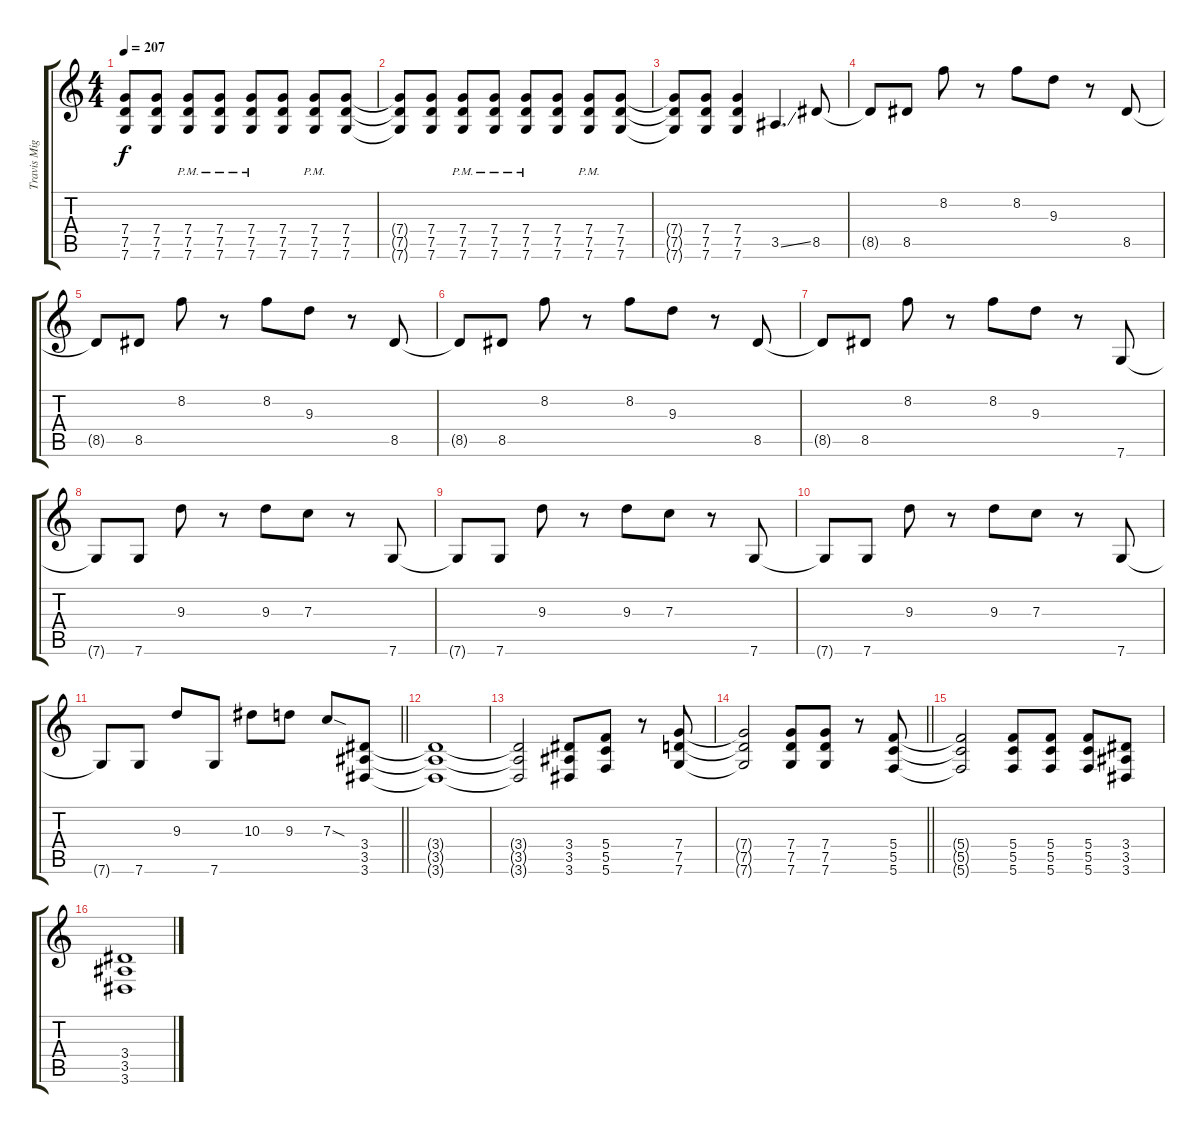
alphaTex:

\track ("Travis Miguel" "Travis Mig") {instrument distortionguitar}
\staff {score tabs}
\tuning (D4 A3 F3 C3 G2 C2) {hide}
\ts (4 4)
\tempo 207
\clef g2
\ks c
(7.4{t} 7.5{t} 7.6{t}).8{dy f} (7.4 7.5 7.6).8 (7.4{pm} 7.5{pm} 7.6{pm}).8 (7.4{pm} 7.5{pm} 7.6{pm}).8 (7.4{pm} 7.5{pm} 7.6{pm}).8 (7.4 7.5 7.6).8 (7.4{pm} 7.5{pm} 7.6{pm}).8 (7.4 7.5 7.6).8 |
(7.4{t} 7.5{t} 7.6{t}).8 (7.4 7.5 7.6).8 (7.4{pm} 7.5{pm} 7.6{pm}).8 (7.4{pm} 7.5{pm} 7.6{pm}).8 (7.4{pm} 7.5{pm} 7.6{pm}).8 (7.4 7.5 7.6).8 (7.4{pm} 7.5{pm} 7.6{pm}).8 (7.4 7.5 7.6).8 |
(7.4{t} 7.5{t} 7.6{t}).8 (7.4 7.5 7.6).8 (7.4 7.5 7.6).4 3.5{ss}.4{d} 8.5.8 |
8.5{t}.8 8.5.8 8.2.8 r.8 8.2.8 9.3.8 r.8 8.5.8 |
8.5{t}.8 8.5.8 8.2.8 r.8 8.2.8 9.3.8 r.8 8.5.8 |
8.5{t}.8 8.5.8 8.2.8 r.8 8.2.8 9.3.8 r.8 8.5.8 |
8.5{t}.8 8.5.8 8.2.8 r.8 8.2.8 9.3.8 r.8 7.6.8 |
7.6{t}.8 7.6.8 9.3.8 r.8 9.3.8 7.3.8 r.8 7.6.8 |
7.6{t}.8 7.6.8 9.3.8 r.8 9.3.8 7.3.8 r.8 7.6.8 |
7.6{t}.8 7.6.8 9.3.8 r.8 9.3.8 7.3.8 r.8 7.6.8 |
\barLineRight lightlight
7.6{t}.8 7.6.8 9.3.8 7.6.8 10.3.8 9.3.8 7.3{sod}.8 (3.4 3.5 3.6).8 |
(3.4{t} 3.5{t} 3.6{t}).1 |
(3.4{t} 3.5{t} 3.6{t}).2 (3.4 3.5 3.6).8 (5.4 5.5 5.6).8 r.8 (7.4 7.5 7.6).8 |
\barLineRight lightlight
(7.4{t} 7.5{t} 7.6{t}).2 (7.4 7.5 7.6).8 (7.4 7.5 7.6).8 r.8 (5.4 5.5 5.6).8 |
\section ("" "")
(5.4{t} 5.5{t} 5.6{t}).2 (5.4 5.5 5.6).8 (5.4 5.5 5.6).8 (5.4 5.5 5.6).8 (3.4 3.5 3.6).8 |
(3.4 3.5 3.6).1
